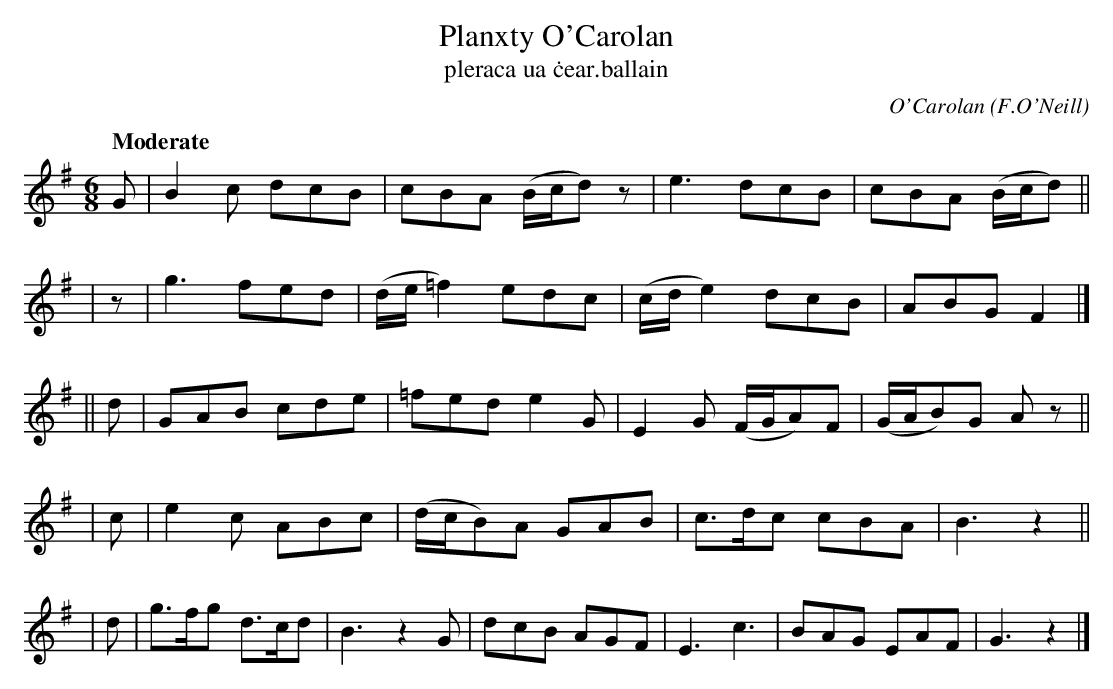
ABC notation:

X:1
T: Planxty O'Carolan
T: pleraca ua \.cear\.ballain
C: O'Carolan
O: F.O'Neill
Q: "Moderate"
M: 6/8
L: 1/8
K: G
   G | B2c dcB | cBA (B/c/d)z | e3 dcB | cBA (B/c/d) ||
|  z | g3  fed | (d/e/=f2) edc | (c/d/e2) dcB | ABG F2 |]
|| d | GAB cde | =fed e2G | E2G (F/G/A)F | (G/A/B)G Az ||
|  c | e2c ABc | (d/c/B)A GAB | c>dc cBA | B3 z2 ||
|  d | g>fg d>cd | B3 z2G | dcB AGF | E3 c3 | BAG EAF | G3 z2 |]
